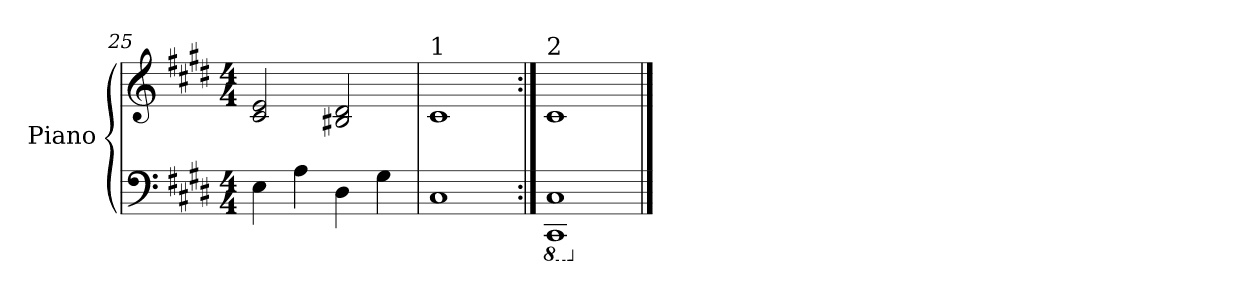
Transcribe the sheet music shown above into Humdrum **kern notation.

**kern	**kern
*part1	*part1
*staff2	*staff1
*I"Piano	*
*I'Pno	*
*clefF4	*clefG2
*k[f#c#g#d#]	*k[f#c#g#d#]
*E:	*E:
*M4/4	*M4/4
=25	=25
4E\	2c#/ 2e/
4A\	.
4D#\	2B#X/ 2d#/
4G#\	.
=26	=26
!	!LO:TX:a:t=1
1C#	1c#
=27:|!	=27:|!
*8ba	*
!	!LO:TX:a:t=2
1CCC# 1CC#	1c#
*X8ba	*
==	==
*-	*-
